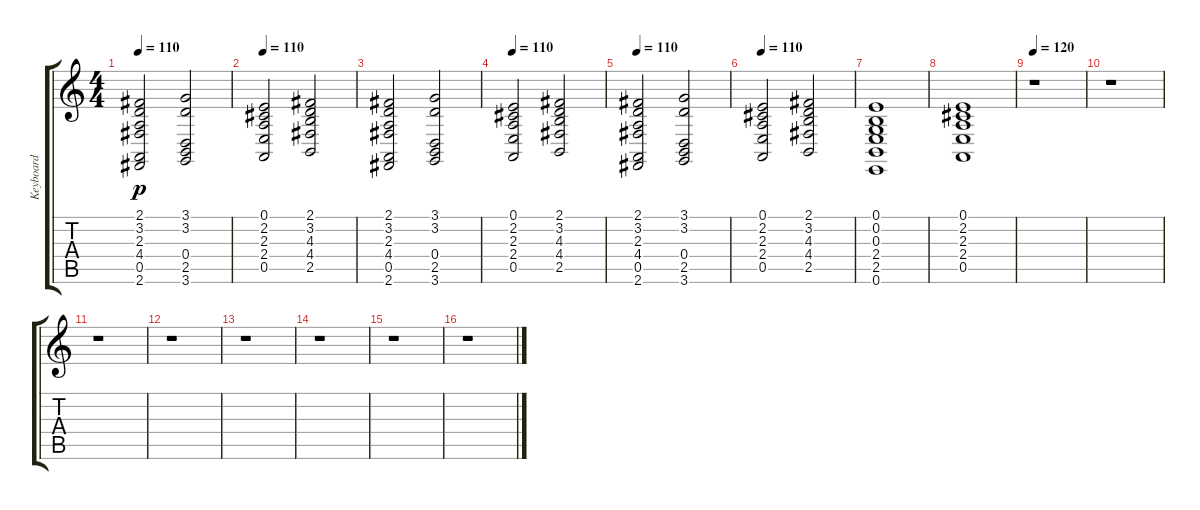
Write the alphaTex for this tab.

\track ("Keyboard" "Keyboard") {instrument synthstrings2}
\staff {score tabs}
\tuning (E4 B3 G3 D3 A2 E2) {hide}
\ts (4 4)
\tempo 110
\clef g2
\ks c
(2.1 3.2 2.3 4.4 0.5 2.6).2{dy p} (3.1 3.2 0.4 2.5 3.6).2 |
\tempo 110
(0.1 2.2 2.3 2.4 0.5).2 (2.1 3.2 4.3 4.4 2.5).2 |
(2.1 3.2 2.3 4.4 0.5 2.6).2 (3.1 3.2 0.4 2.5 3.6).2 |
\tempo 110
(0.1 2.2 2.3 2.4 0.5).2 (2.1 3.2 4.3 4.4 2.5).2 |
\tempo 110
(2.1 3.2 2.3 4.4 0.5 2.6).2 (3.1 3.2 0.4 2.5 3.6).2 |
\tempo 110
(0.1 2.2 2.3 2.4 0.5).2 (2.1 3.2 4.3 4.4 2.5).2 |
(0.1 0.2 0.3 2.4 2.5 0.6).1 |
(0.1 2.2 2.3 2.4 0.5).1 |
\tempo 120
r.1 |
r.1 |
r.1 |
r.1 |
r.1 |
r.1 |
r.1 |
r.1
